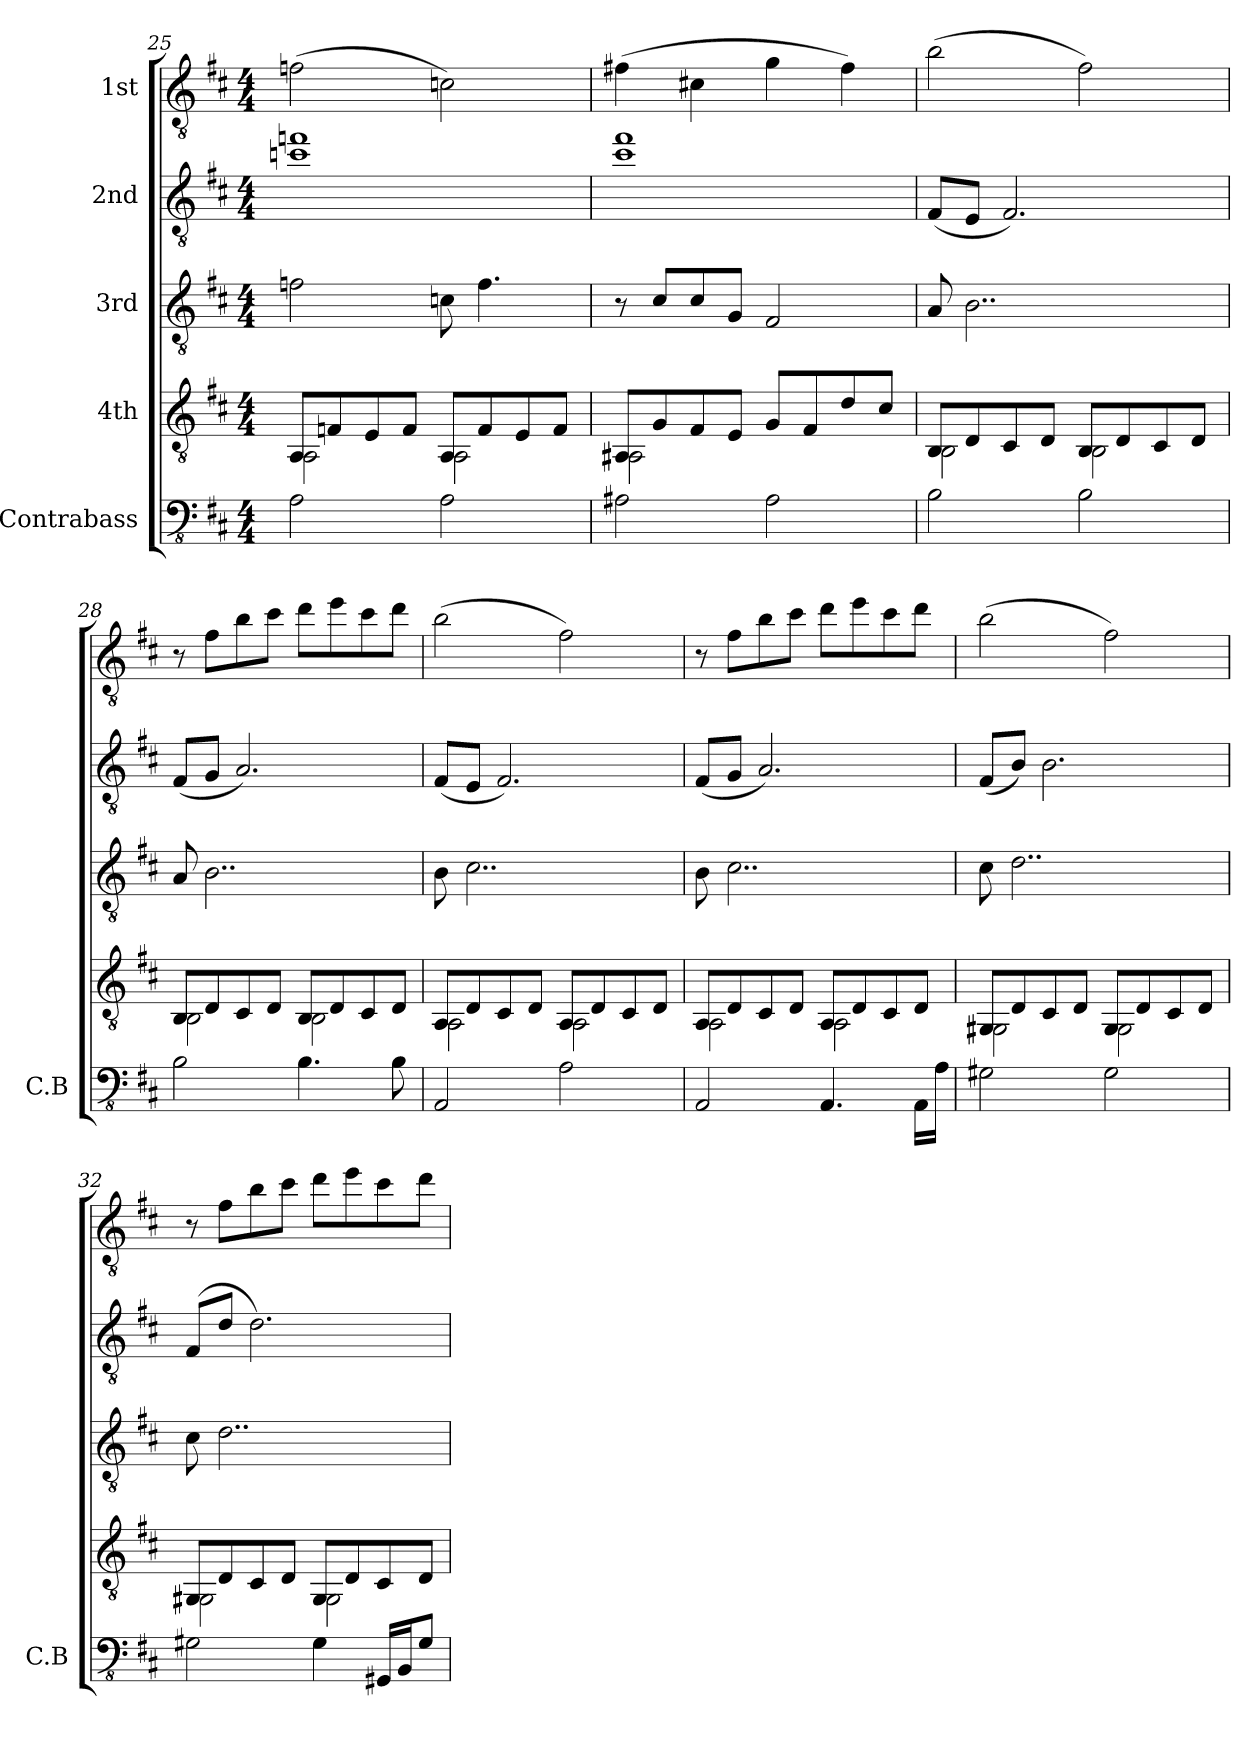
**kern	**kern	**kern	**kern	**kern
*part5	*part4	*part3	*part2	*part1
*staff5	*staff4	*staff3	*staff2	*staff1
*I"Contrabass	*I"4th	*I"3rd	*I"2nd	*I"1st
*I'C.B	*	*	*	*
*clefFv4	*clefGv2	*clefGv2	*clefGv2	*clefGv2
*k[f#c#]	*k[f#c#]	*k[f#c#]	*k[f#c#]	*k[f#c#]
*M4/4	*M4/4	*M4/4	*M4/4	*M4/4
=25	=25	=25	=25	=25
*	*^	*	*	*
2AA\	8AA/L	2AA\	2fn\	1ccn 1ffn	(2fn\
.	8Fn/	.	.	.	.
.	8E/	.	.	.	.
.	8F/J	.	.	.	.
2AA\	8AA/L	2AA\	8cn\	.	2cn\)
.	8F/	.	4.f\	.	.
.	8E/	.	.	.	.
.	8F/J	.	.	.	.
=26	=26	=26	=26	=26	=26
2AA#X\	8AA#X/L	2AA#\	8r	1cc# 1ff#	(4f#X\
.	8G/	.	8c#/L	.	.
.	8F#/	.	8c#/	.	4c#X\
.	8E/J	.	8G/J	.	.
2AA#\	8G/L	2ryy	2F#/	.	4g\
.	8F#/	.	.	.	.
.	8d/	.	.	.	4f#\)
.	8c#/J	.	.	.	.
!!LO:LB:g=z
=27	=27	=27	=27	=27	=27
2BB\	8BB/L	2BB\	8A/	(8F#/L	(2b\
.	8D/	.	2..B\	8E/J	.
.	8C#/	.	.	2.F#/)	.
.	8D/J	.	.	.	.
2BB\	8BB/L	2BB\	.	.	2f#\)
.	8D/	.	.	.	.
.	8C#/	.	.	.	.
.	8D/J	.	.	.	.
=28	=28	=28	=28	=28	=28
2BB\	8BB/L	2BB\	8A/	(8F#/L	8r
.	8D/	.	2..B\	8G/J	8f#\L
.	8C#/	.	.	2.A/)	8b\
.	8D/J	.	.	.	8cc#\J
4.BB\	8BB/L	2BB\	.	.	8dd\L
.	8D/	.	.	.	8ee\
.	8C#/	.	.	.	8cc#\
8BB\	8D/J	.	.	.	8dd\J
=29	=29	=29	=29	=29	=29
2AAA/	8AA/L	2AA\	8B\	(8F#/L	(2b\
.	8D/	.	2..c#\	8E/J	.
.	8C#/	.	.	2.F#/)	.
.	8D/J	.	.	.	.
2AA\	8AA/L	2AA\	.	.	2f#\)
.	8D/	.	.	.	.
.	8C#/	.	.	.	.
.	8D/J	.	.	.	.
=30	=30	=30	=30	=30	=30
2AAA/	8AA/L	2AA\	8B\	(8F#/L	8r
.	8D/	.	2..c#\	8G/J	8f#\L
.	8C#/	.	.	2.A/)	8b\
.	8D/J	.	.	.	8cc#\J
4.AAA/	8AA/L	2AA\	.	.	8dd\L
.	8D/	.	.	.	8ee\
.	8C#/	.	.	.	8cc#\
16AAA\LL	8D/J	.	.	.	8dd\J
16AA\JJ	.	.	.	.	.
=31	=31	=31	=31	=31	=31
2GG#X\	8GG#X/L	2GG#\	8c#\	(8F#/L	(2b\
.	8D/	.	2..d\	8B/J)	.
.	8C#/	.	.	2.B\	.
.	8D/J	.	.	.	.
2GG#\	8GG#/L	2GG#\	.	.	2f#\)
.	8D/	.	.	.	.
.	8C#/	.	.	.	.
.	8D/J	.	.	.	.
!!LO:LB:g=z
=32	=32	=32	=32	=32	=32
2GG#X\	8GG#X/L	2GG#\	8c#\	(8F#/L	8r
.	8D/	.	2..d\	8d/J	8f#\L
.	8C#/	.	.	2.d\)	8b\
.	8D/J	.	.	.	8cc#\J
4GG#\	8GG#/L	2GG#\	.	.	8dd\L
.	8D/	.	.	.	8ee\
16GGG#X/LL	8C#/	.	.	.	8cc#\
16BBB/J	.	.	.	.	.
8GG#/J	8D/J	.	.	.	8dd\J
*	*v	*v	*	*	*
=	=	=	=	=
*-	*-	*-	*-	*-
